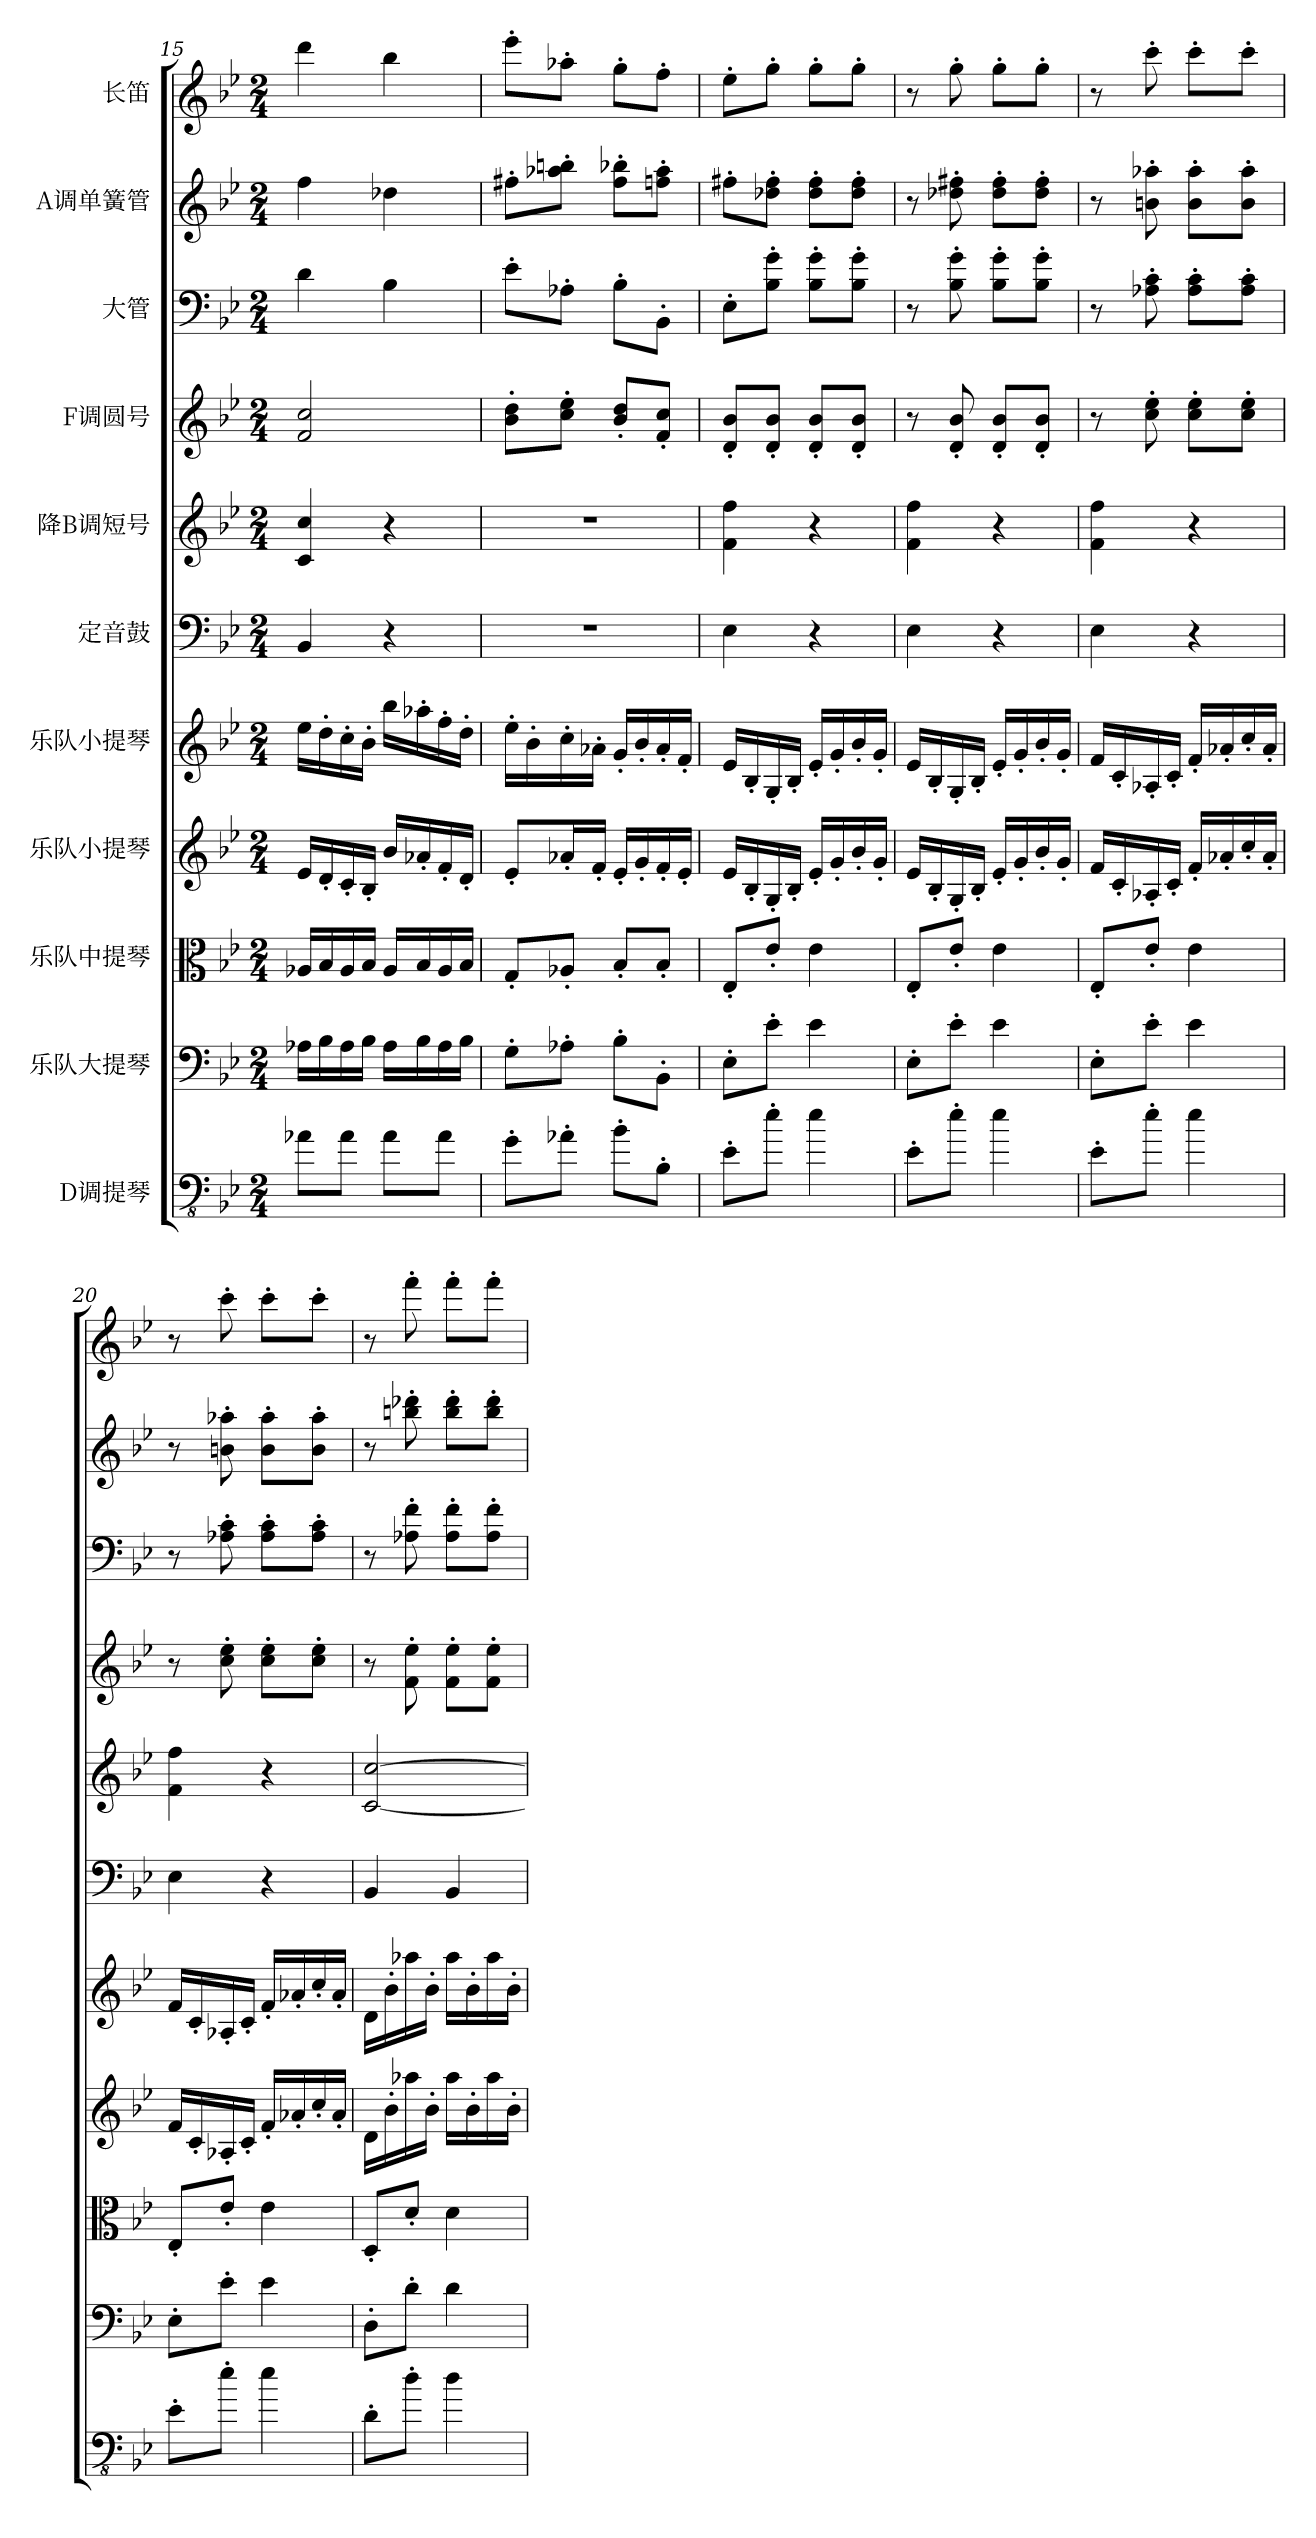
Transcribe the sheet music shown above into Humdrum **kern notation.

**kern	**kern	**kern	**kern	**kern	**kern	**kern	**kern	**kern	**kern	**kern
*part11	*part10	*part9	*part8	*part7	*part6	*part5	*part4	*part3	*part2	*part1
*staff11	*staff10	*staff9	*staff8	*staff7	*staff6	*staff5	*staff4	*staff3	*staff2	*staff1
*I"D调提琴	*I"乐队大提琴	*I"乐队中提琴	*I"乐队小提琴	*I"乐队小提琴	*I"定音鼓	*I"降B调短号	*I"F调圆号	*I"大管	*I"A调单簧管	*I"长笛
*clefFv4	*clefF4	*clefC3	*clefG2	*clefG2	*clefF4	*clefG2	*clefG2	*clefF4	*clefG2	*clefG2
*ITrd7c12	*	*	*	*	*	*ITrd1c2	*ITrd4c7	*	*ITrd2c3	*
*k[b-e-]	*k[b-e-]	*k[b-e-]	*k[b-e-]	*k[b-e-]	*k[b-e-]	*k[b-e-a-d-]	*k[b-e-a-]	*k[b-e-]	*k[f#]	*k[b-e-]
*M2/4	*M2/4	*M2/4	*M2/4	*M2/4	*M2/4	*M2/4	*M2/4	*M2/4	*M2/4	*M2/4
=15	=15	=15	=15	=15	=15	=15	=15	=15	=15	=15
8AA-X\L	16A-X\LL	16A-X/LL	16e-/LL	16ee-\LL	4BB-/	4B-/ 4b-/	2B-/ 2f/	4d\	4dd\	4ddd\
.	16B-\	16B-/	16d'/	16dd'\	.	.	.	.	.	.
8AA-\J	16A-\	16A-/	16c'/	16cc'\	.	.	.	.	.	.
.	16B-\JJ	16B-/JJ	16B-'/JJ	16b-'\JJ	.	.	.	.	.	.
8AA-\L	16A-\LL	16A-/LL	16b-/LL	16bb-\LL	4r	4r	.	4B-\	4b-X\	4bb-\
.	16B-\	16B-/	16a-X'/	16aa-X'\	.	.	.	.	.	.
8AA-\J	16A-\	16A-/	16f'/	16ff'\	.	.	.	.	.	.
.	16B-\JJ	16B-/JJ	16d'/JJ	16dd'\JJ	.	.	.	.	.	.
=16	=16	=16	=16	=16	=16	=16	=16	=16	=16	=16
8GG'\L	8G'\L	8G'/L	8e-'/L	16ee-'\LL	2r	2r	8e-\' 8g\'L	8e-'\L	8dd#X'\L	8eee-'\L
.	.	.	.	16b-'\	.	.	.	.	.	.
8AA-X'\J	8A-X'\J	8A-X'/J	16a-X'/L	16cc'\	.	.	8f\' 8a-\'J	8A-X'\J	8ffn\' 8gg#X\'J	8aa-X'\J
.	.	.	16f'/JJ	16a-X'\JJ	.	.	.	.	.	.
8BB-'\L	8B-'\L	8B-'/L	16e-'/LL	16g'/LL	.	.	8e-/' 8g/'L	8B-'\L	8dd#\' 8ggn\'L	8gg'\L
.	.	.	16g'/	16b-'/	.	.	.	.	.	.
8BBB-'\J	8BB-'\J	8B-'/J	16f'/	16a-'/	.	.	8B-/' 8f/'J	8BB-'\J	8ddn\' 8ff\'J	8ff'\J
.	.	.	16e-'/JJ	16f'/JJ	.	.	.	.	.	.
!!LO:PB:g=z
=17	=17	=17	=17	=17	=17	=17	=17	=17	=17	=17
8EE-'\L	8E-'\L	8E-'/L	16e-/LL	16e-/LL	4E-\	4e-\ 4ee-\	8G/' 8e-/'L	8E-'\L	8dd#X'\L	8ee-'\L
.	.	.	16B-'/	16B-'/	.	.	.	.	.	.
8E-'\J	8e-'\J	8e-'/J	16G'/	16G'/	.	.	8G/' 8e-/'J	8B-\' 8g\'J	8b-X\' 8dd#\'J	8gg'\J
.	.	.	16B-'/JJ	16B-'/JJ	.	.	.	.	.	.
4E-\	4e-\	4e-\	16e-'/LL	16e-'/LL	4r	4r	8G/' 8e-/'L	8B-\' 8g\'L	8b-\' 8dd#\'L	8gg'\L
.	.	.	16g'/	16g'/	.	.	.	.	.	.
.	.	.	16b-'/	16b-'/	.	.	8G/' 8e-/'J	8B-\' 8g\'J	8b-\' 8dd#\'J	8gg'\J
.	.	.	16g'/JJ	16g'/JJ	.	.	.	.	.	.
=18	=18	=18	=18	=18	=18	=18	=18	=18	=18	=18
8EE-'\L	8E-'\L	8E-'/L	16e-/LL	16e-/LL	4E-\	4e-\ 4ee-\	8r	8r	8r	8r
.	.	.	16B-'/	16B-'/	.	.	.	.	.	.
8E-'\J	8e-'\J	8e-'/J	16G'/	16G'/	.	.	8G/' 8e-/'	8B-\' 8g\'	8b-X\' 8dd#X\'	8gg'\
.	.	.	16B-'/JJ	16B-'/JJ	.	.	.	.	.	.
4E-\	4e-\	4e-\	16e-'/LL	16e-'/LL	4r	4r	8G/' 8e-/'L	8B-\' 8g\'L	8b-\' 8dd#\'L	8gg'\L
.	.	.	16g'/	16g'/	.	.	.	.	.	.
.	.	.	16b-'/	16b-'/	.	.	8G/' 8e-/'J	8B-\' 8g\'J	8b-\' 8dd#\'J	8gg'\J
.	.	.	16g'/JJ	16g'/JJ	.	.	.	.	.	.
=19	=19	=19	=19	=19	=19	=19	=19	=19	=19	=19
8EE-'\L	8E-'\L	8E-'/L	16f/LL	16f/LL	4E-\	4e-\ 4ee-\	8r	8r	8r	8r
.	.	.	16c'/	16c'/	.	.	.	.	.	.
8E-'\J	8e-'\J	8e-'/J	16A-X'/	16A-X'/	.	.	8f\' 8a-\'	8A-X\' 8c\'	8g#X\' 8ffn\'	8ccc'\
.	.	.	16c'/JJ	16c'/JJ	.	.	.	.	.	.
4E-\	4e-\	4e-\	16f'/LL	16f'/LL	4r	4r	8f\' 8a-\'L	8A-\' 8c\'L	8g#\' 8ff\'L	8ccc'\L
.	.	.	16a-X'/	16a-X'/	.	.	.	.	.	.
.	.	.	16cc'/	16cc'/	.	.	8f\' 8a-\'J	8A-\' 8c\'J	8g#\' 8ff\'J	8ccc'\J
.	.	.	16a-'/JJ	16a-'/JJ	.	.	.	.	.	.
=20	=20	=20	=20	=20	=20	=20	=20	=20	=20	=20
8EE-'\L	8E-'\L	8E-'/L	16f/LL	16f/LL	4E-\	4e-\ 4ee-\	8r	8r	8r	8r
.	.	.	16c'/	16c'/	.	.	.	.	.	.
8E-'\J	8e-'\J	8e-'/J	16A-X'/	16A-X'/	.	.	8f\' 8a-\'	8A-X\' 8c\'	8g#X\' 8ffn\'	8ccc'\
.	.	.	16c'/JJ	16c'/JJ	.	.	.	.	.	.
4E-\	4e-\	4e-\	16f'/LL	16f'/LL	4r	4r	8f\' 8a-\'L	8A-\' 8c\'L	8g#\' 8ff\'L	8ccc'\L
.	.	.	16a-X'/	16a-X'/	.	.	.	.	.	.
.	.	.	16cc'/	16cc'/	.	.	8f\' 8a-\'J	8A-\' 8c\'J	8g#\' 8ff\'J	8ccc'\J
.	.	.	16a-'/JJ	16a-'/JJ	.	.	.	.	.	.
!!LO:PB:g=z
=21	=21	=21	=21	=21	=21	=21	=21	=21	=21	=21
8DD'\L	8D'\L	8D'/L	16d\LL	16d\LL	4BB-/	[2B-/ [2b-/	8r	8r	8r	8r
.	.	.	16b-'\	16b-'\	.	.	.	.	.	.
8D'\J	8d'\J	8d'/J	16aa-X\	16aa-X\	.	.	8B-\' 8a-\'	8A-X\' 8f\'	8gg#X\' 8bb-X\'	8fff'\
.	.	.	16b-'\JJ	16b-'\JJ	.	.	.	.	.	.
4D\	4d\	4d\	16aa-\LL	16aa-\LL	4BB-/	.	8B-\' 8a-\'L	8A-\' 8f\'L	8gg#\' 8bb-\'L	8fff'\L
.	.	.	16b-'\	16b-'\	.	.	.	.	.	.
.	.	.	16aa-\	16aa-\	.	.	8B-\' 8a-\'J	8A-\' 8f\'J	8gg#\' 8bb-\'J	8fff'\J
.	.	.	16b-'\JJ	16b-'\JJ	.	.	.	.	.	.
=	=	=	=	=	=	=	=	=	=	=
*-	*-	*-	*-	*-	*-	*-	*-	*-	*-	*-
